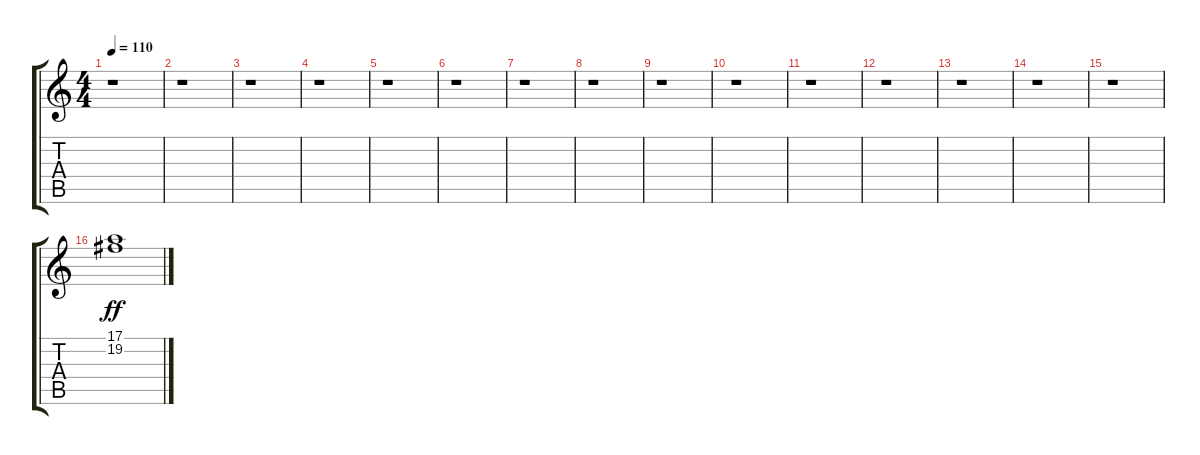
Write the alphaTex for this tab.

\track "" {instrument panflute}
\staff {score tabs}
\tuning (E4 B3 G3 D3 A2 E2) {hide}
\ts (4 4)
\tempo 110
\clef g2
\ks c
r.1{dy ff instrument panflute} |
r.1 |
r.1 |
r.1 |
r.1 |
r.1 |
r.1 |
r.1 |
r.1 |
r.1 |
r.1 |
r.1 |
r.1 |
r.1 |
r.1 |
(17.1 19.2).1
